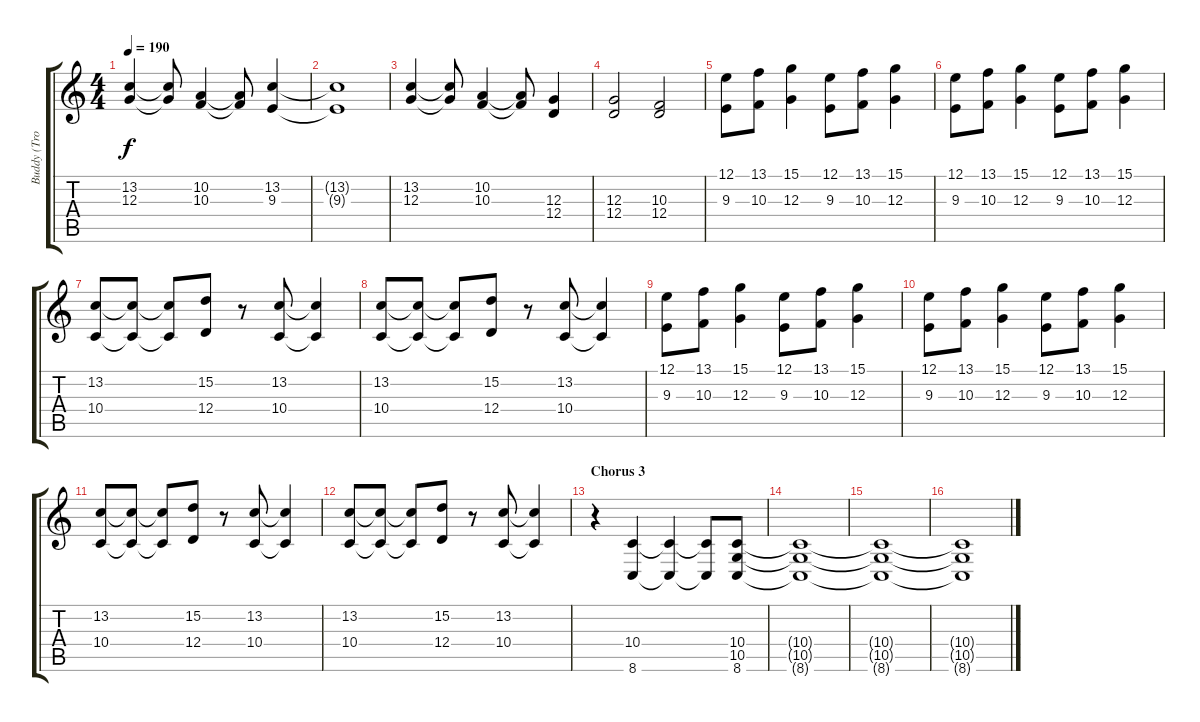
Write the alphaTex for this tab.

\track ("Buddy (Trombone) Derron (Sax)" "Buddy (Tro") {instrument trumpet}
\staff {score tabs}
\tuning (E4 B3 G3 D3 A2 E2) {hide}
\ts (4 4)
\tempo 190
\clef g2
\ks c
(13.2 12.3).4{dy f volume 16} (13.2{t} 12.3{t}).8 (10.2 10.3).4 (10.2{t} 10.3{t}).8 (13.2 9.3).4 |
(13.2{t} 9.3{t}).1 |
(13.2 12.3).4 (13.2{t} 12.3{t}).8 (10.2 10.3).4 (10.2{t} 10.3{t}).8 (12.3 12.4).4 |
(12.3 12.4).2 (10.3 12.4).2 |
(12.1 9.3).8{volume 13} (13.1 10.3).8 (15.1 12.3).4 (12.1 9.3).8 (13.1 10.3).8 (15.1 12.3).4 |
(12.1 9.3).8{volume 13} (13.1 10.3).8 (15.1 12.3).4 (12.1 9.3).8 (13.1 10.3).8 (15.1 12.3).4 |
(13.2 10.4).8{volume 13} (13.2{t} 10.4{t}).8 (13.2{t} 10.4{t}).8 (15.2 12.4).8 r.8 (13.2 10.4).8 (13.2{t} 10.4{t}).4 |
(13.2 10.4).8{volume 13} (13.2{t} 10.4{t}).8 (13.2{t} 10.4{t}).8 (15.2 12.4).8 r.8 (13.2 10.4).8 (13.2{t} 10.4{t}).4 |
(12.1 9.3).8{volume 13} (13.1 10.3).8 (15.1 12.3).4 (12.1 9.3).8 (13.1 10.3).8 (15.1 12.3).4 |
(12.1 9.3).8{volume 13} (13.1 10.3).8 (15.1 12.3).4 (12.1 9.3).8 (13.1 10.3).8 (15.1 12.3).4 |
(13.2 10.4).8{volume 13} (13.2{t} 10.4{t}).8 (13.2{t} 10.4{t}).8 (15.2 12.4).8 r.8 (13.2 10.4).8 (13.2{t} 10.4{t}).4 |
(13.2 10.4).8{volume 13} (13.2{t} 10.4{t}).8 (13.2{t} 10.4{t}).8 (15.2 12.4).8 r.8 (13.2 10.4).8 (13.2{t} 10.4{t}).4 |
\section ("" "Chorus 3")
r.4 (10.4 8.6).4 (10.4{t} 8.6{t}).4 (10.4{t} 8.6{t}).8 (10.4 10.5 8.6).8 |
(10.4{t} 10.5{t} 8.6{t}).1{volume 0} |
(10.4{t} 10.5{t} 8.6{t}).1 |
(10.4{t} 10.5{t} 8.6{t}).1
